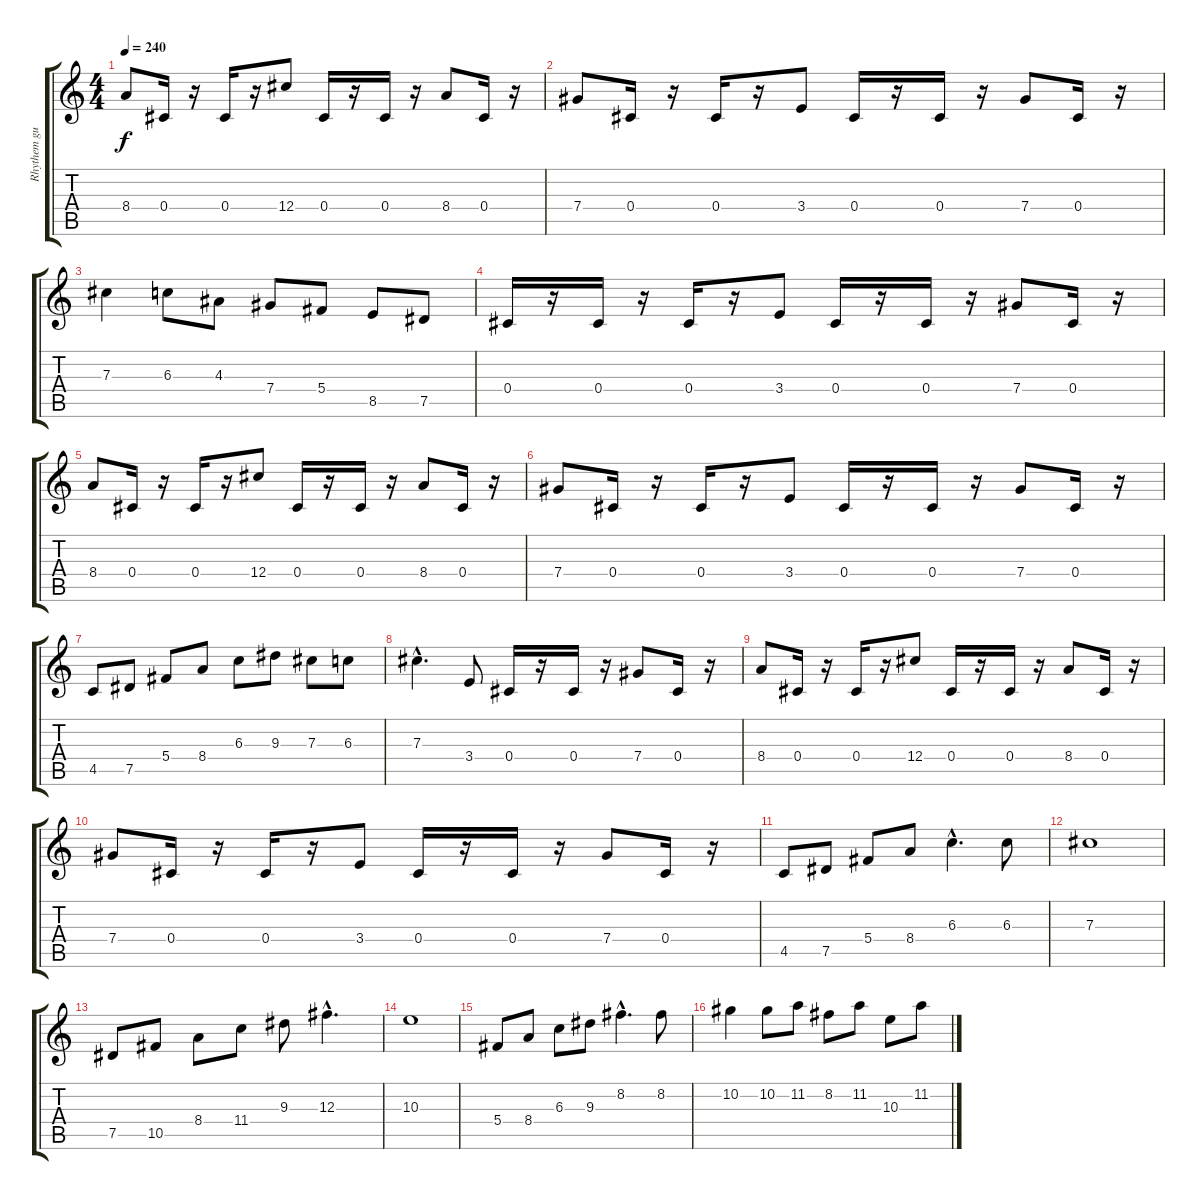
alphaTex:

\track ("Rhythem guitar" "Rhythem gu") {instrument distortionguitar}
\staff {score tabs}
\tuning (Eb4 Bb3 Gb3 Db3 Ab2 Eb2) {hide}
\ts (4 4)
\tempo 240
\clef g2
\ks c
8.4.8{dy f} 0.4.16 r.16 0.4.16 r.16 12.4.8 0.4.16 r.16 0.4.16 r.16 8.4.8 0.4.16 r.16 |
7.4.8 0.4.16 r.16 0.4.16 r.16 3.4.8 0.4.16 r.16 0.4.16 r.16 7.4.8 0.4.16 r.16 |
7.3.4 6.3.8 4.3.8 7.4.8 5.4.8 8.5.8 7.5.8 |
0.4.16 r.16 0.4.16 r.16 0.4.16 r.16 3.4.8 0.4.16 r.16 0.4.16 r.16 7.4.8 0.4.16 r.16 |
8.4.8 0.4.16 r.16 0.4.16 r.16 12.4.8 0.4.16 r.16 0.4.16 r.16 8.4.8 0.4.16 r.16 |
7.4.8 0.4.16 r.16 0.4.16 r.16 3.4.8 0.4.16 r.16 0.4.16 r.16 7.4.8 0.4.16 r.16 |
4.5.8 7.5.8 5.4.8 8.4.8 6.3.8 9.3.8 7.3.8 6.3.8 |
7.3{hac}.4{d} 3.4.8 0.4.16 r.16 0.4.16 r.16 7.4.8 0.4.16 r.16 |
8.4.8 0.4.16 r.16 0.4.16 r.16 12.4.8 0.4.16 r.16 0.4.16 r.16 8.4.8 0.4.16 r.16 |
7.4.8 0.4.16 r.16 0.4.16 r.16 3.4.8 0.4.16 r.16 0.4.16 r.16 7.4.8 0.4.16 r.16 |
4.5.8 7.5.8 5.4.8 8.4.8 6.3{hac}.4{d} 6.3.8 |
7.3.1 |
7.5.8 10.5.8 8.4.8 11.4.8 9.3.8 12.3{hac}.4{d} |
10.3.1 |
5.4.8 8.4.8 6.3.8 9.3.8 8.2{hac}.4{d} 8.2.8 |
10.2.4 10.2.8 11.2.8 8.2.8 11.2.8 10.3.8 11.2.8
